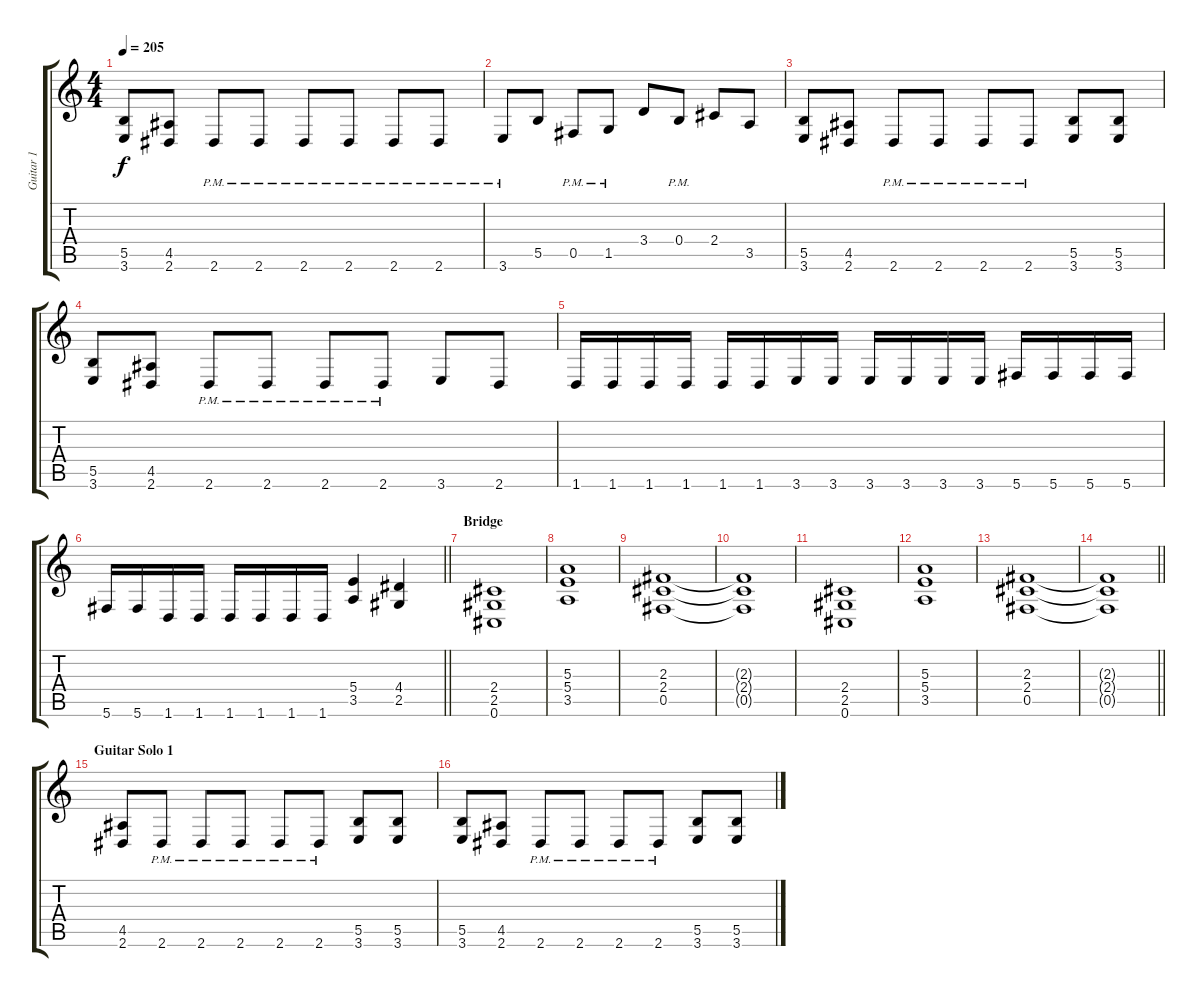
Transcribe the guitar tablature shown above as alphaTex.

\track ("Guitar 1" "Guitar 1") {instrument distortionguitar}
\staff {score tabs}
\tuning (Db4 Ab3 E3 B2 Gb2 Db2) {hide}
\ts (4 4)
\tempo 205
\clef g2
\ks c
(5.5 3.6).8{dy f} (4.5 2.6).8 2.6{pm}.8 2.6{pm}.8 2.6{pm}.8 2.6{pm}.8 2.6{pm}.8 2.6{pm}.8 |
3.6{pm}.8 5.5.8 0.5{pm}.8 1.5{pm}.8 3.4.8 0.4{pm}.8 2.4.8 3.5.8 |
(5.5 3.6).8 (4.5 2.6).8 2.6{pm}.8 2.6{pm}.8 2.6{pm}.8 2.6{pm}.8 (5.5 3.6).8 (5.5 3.6).8 |
(5.5 3.6).8 (4.5 2.6).8 2.6{pm}.8 2.6{pm}.8 2.6{pm}.8 2.6{pm}.8 3.6.8 2.6.8 |
1.6.16 1.6.16 1.6.16 1.6.16 1.6.16 1.6.16 3.6.16 3.6.16 3.6.16 3.6.16 3.6.16 3.6.16 5.6.16 5.6.16 5.6.16 5.6.16 |
\barLineRight lightlight
5.6.16 5.6.16 1.6.16 1.6.16 1.6.16 1.6.16 1.6.16 1.6.16 (5.4 3.5).4 (4.4 2.5).4 |
\section ("" "Bridge")
(2.4 2.5 0.6).1 |
(5.3 5.4 3.5).1 |
(2.3 2.4 0.5).1 |
(2.3{t} 2.4{t} 0.5{t}).1 |
(2.4 2.5 0.6).1 |
(5.3 5.4 3.5).1 |
(2.3 2.4 0.5).1 |
\barLineRight lightlight
(2.3{t} 2.4{t} 0.5{t}).1 |
\section ("" "Guitar Solo 1")
(4.5 2.6).8 2.6{pm}.8 2.6{pm}.8 2.6{pm}.8 2.6{pm}.8 2.6{pm}.8 (5.5 3.6).8 (5.5 3.6).8 |
(5.5 3.6).8 (4.5 2.6).8 2.6{pm}.8 2.6{pm}.8 2.6{pm}.8 2.6{pm}.8 (5.5 3.6).8 (5.5 3.6).8
